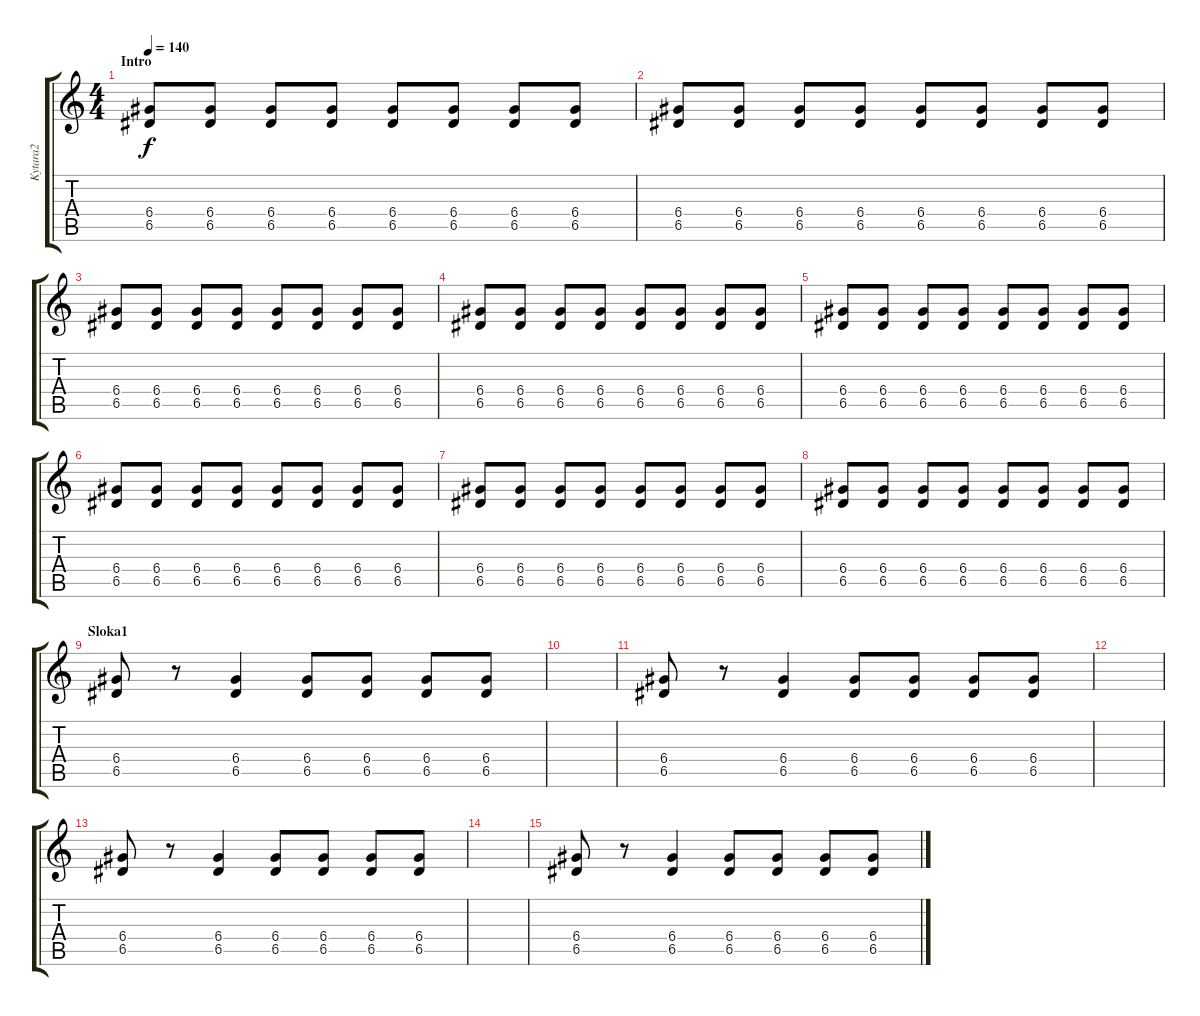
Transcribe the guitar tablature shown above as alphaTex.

\track ("Kytara2" "Kytara2") {instrument distortionguitar}
\staff {score tabs}
\tuning (E4 B3 G3 D3 A2 E2) {hide}
\ts (4 4)
\section ("" "Intro")
\tempo 140
\clef g2
\ks c
(6.4 6.5).8{dy f instrument distortionguitar} (6.4 6.5).8 (6.4 6.5).8 (6.4 6.5).8 (6.4 6.5).8 (6.4 6.5).8 (6.4 6.5).8 (6.4 6.5).8 |
(6.4 6.5).8 (6.4 6.5).8 (6.4 6.5).8 (6.4 6.5).8 (6.4 6.5).8 (6.4 6.5).8 (6.4 6.5).8 (6.4 6.5).8 |
(6.4 6.5).8 (6.4 6.5).8 (6.4 6.5).8 (6.4 6.5).8 (6.4 6.5).8 (6.4 6.5).8 (6.4 6.5).8 (6.4 6.5).8 |
(6.4 6.5).8 (6.4 6.5).8 (6.4 6.5).8 (6.4 6.5).8 (6.4 6.5).8 (6.4 6.5).8 (6.4 6.5).8 (6.4 6.5).8 |
(6.4 6.5).8 (6.4 6.5).8 (6.4 6.5).8 (6.4 6.5).8 (6.4 6.5).8 (6.4 6.5).8 (6.4 6.5).8 (6.4 6.5).8 |
(6.4 6.5).8 (6.4 6.5).8 (6.4 6.5).8 (6.4 6.5).8 (6.4 6.5).8 (6.4 6.5).8 (6.4 6.5).8 (6.4 6.5).8 |
(6.4 6.5).8 (6.4 6.5).8 (6.4 6.5).8 (6.4 6.5).8 (6.4 6.5).8 (6.4 6.5).8 (6.4 6.5).8 (6.4 6.5).8 |
(6.4 6.5).8 (6.4 6.5).8 (6.4 6.5).8 (6.4 6.5).8 (6.4 6.5).8 (6.4 6.5).8 (6.4 6.5).8 (6.4 6.5).8 |
\section ("" "Sloka1")
(6.4 6.5).8 r.8 (6.4 6.5).4 (6.4 6.5).8 (6.4 6.5).8 (6.4 6.5).8 (6.4 6.5).8 |
|
(6.4 6.5).8 r.8 (6.4 6.5).4 (6.4 6.5).8 (6.4 6.5).8 (6.4 6.5).8 (6.4 6.5).8 |
|
(6.4 6.5).8 r.8 (6.4 6.5).4 (6.4 6.5).8 (6.4 6.5).8 (6.4 6.5).8 (6.4 6.5).8 |
|
(6.4 6.5).8 r.8 (6.4 6.5).4 (6.4 6.5).8 (6.4 6.5).8 (6.4 6.5).8 (6.4 6.5).8
